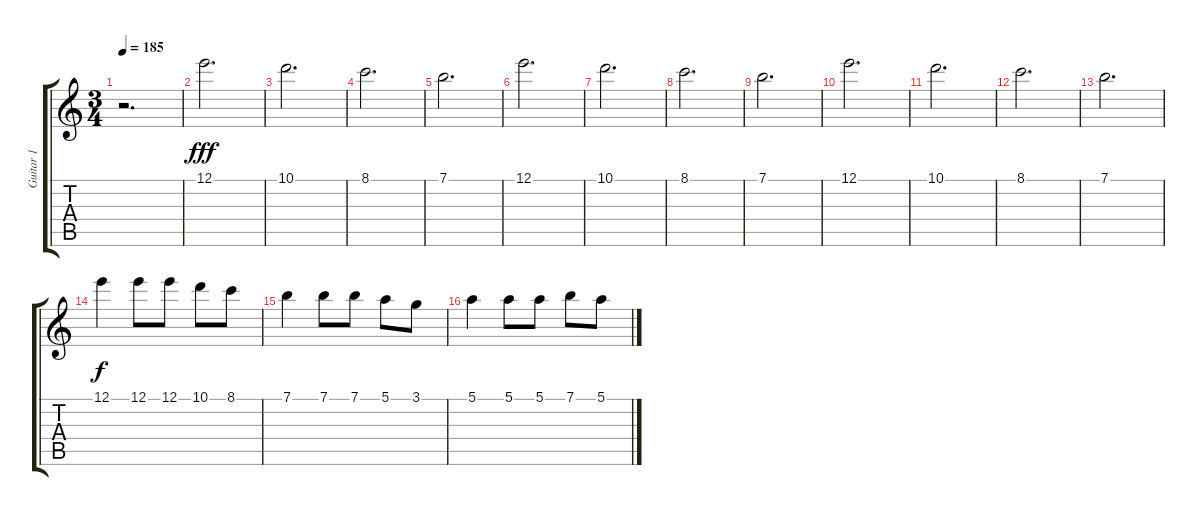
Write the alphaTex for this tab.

\track ("Guitar 1" "Guitar 1") {instrument overdrivenguitar}
\staff {score tabs}
\tuning (E4 B3 G3 D3 A2 E2) {hide}
\ts (3 4)
\tempo 185
\clef g2
\ks c
r.2{d dy f} |
12.1.2{d dy fff} |
10.1.2{d} |
8.1.2{d} |
7.1.2{d} |
12.1.2{d} |
10.1.2{d} |
8.1.2{d} |
7.1.2{d} |
12.1.2{d} |
10.1.2{d} |
8.1.2{d} |
7.1.2{d} |
12.1.4{dy f} 12.1.8 12.1.8 10.1.8 8.1.8 |
7.1.4 7.1.8 7.1.8 5.1.8 3.1.8 |
5.1.4 5.1.8 5.1.8 7.1.8 5.1.8
